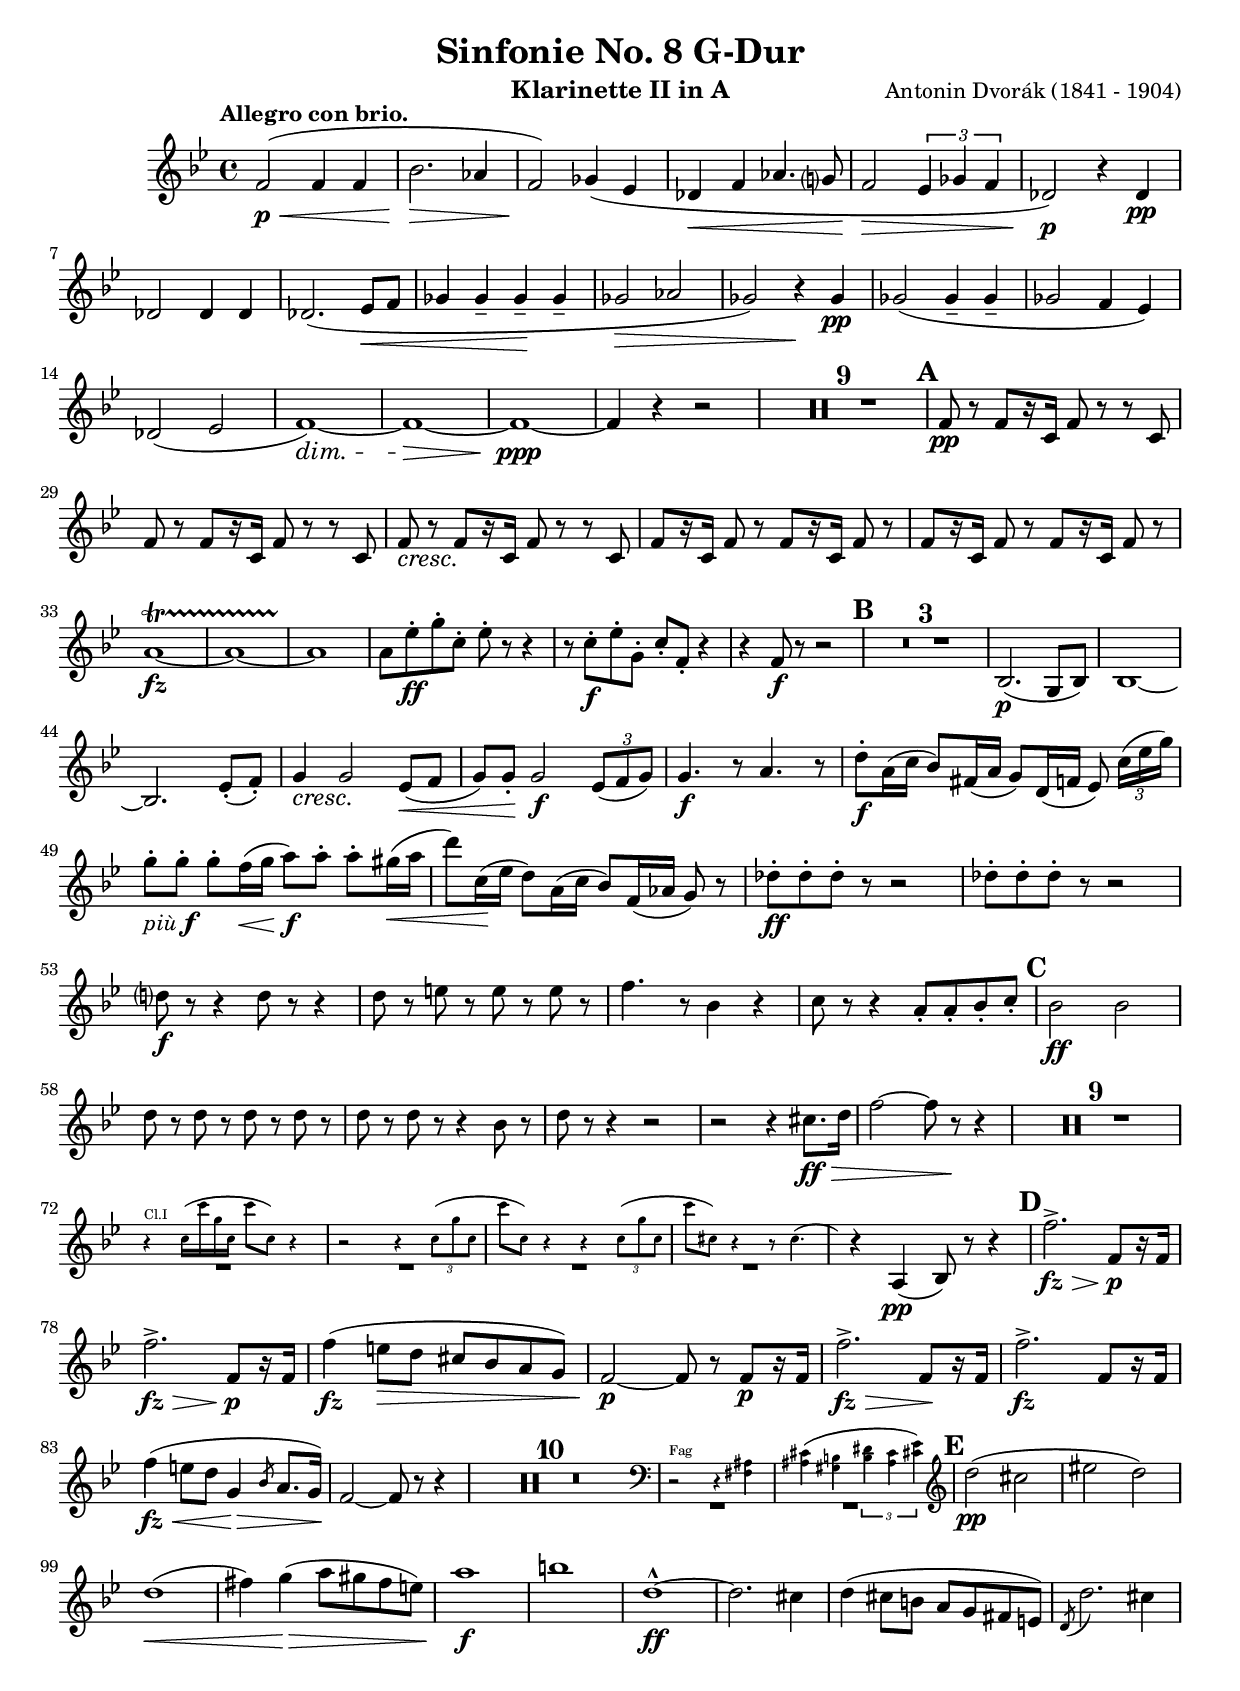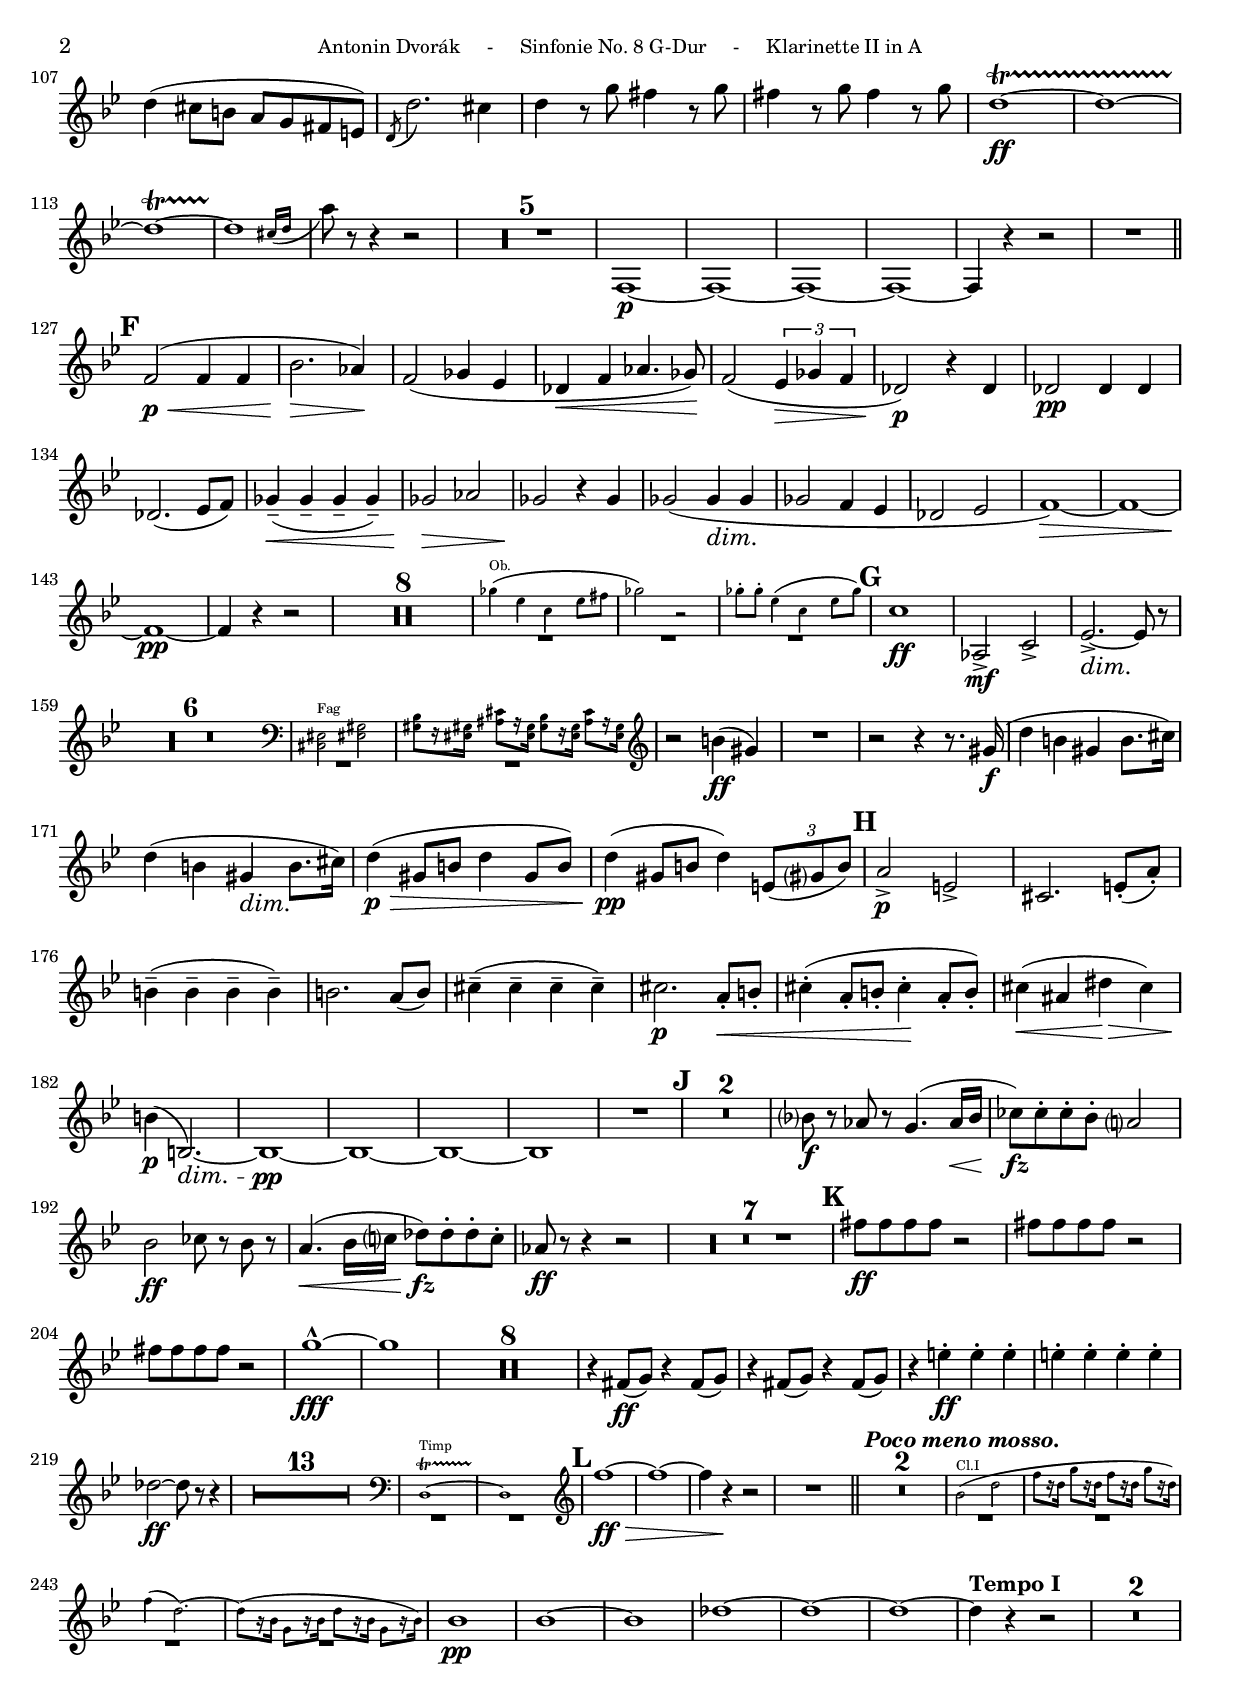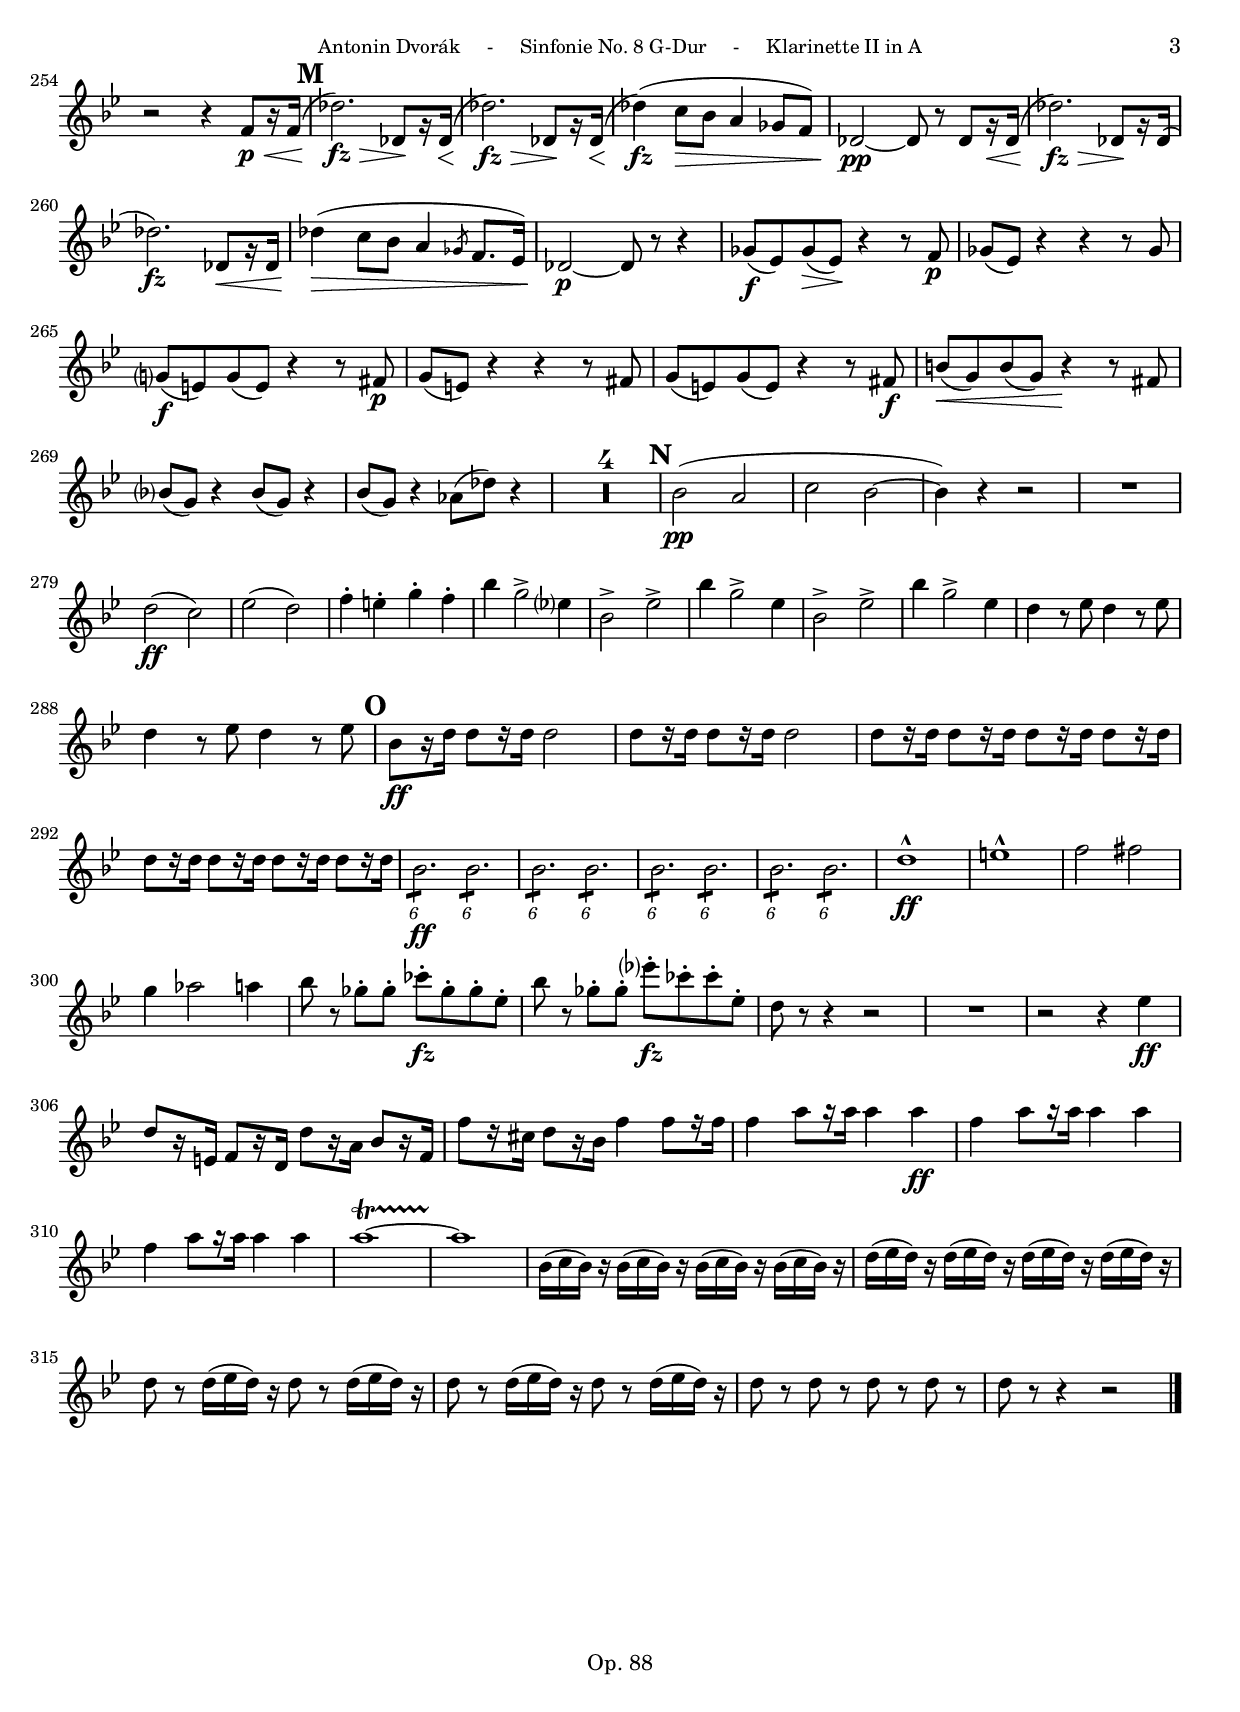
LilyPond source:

\version "2.18.2"
\language "deutsch"

\paper {
    top-margin = 10\mm
    bottom-margin = 10\mm
    left-margin = 10\mm
    right-margin = 10\mm
    ragged-last = ##f
}

\header{
  title = "Sinfonie No. 8 G-Dur"
  subtitle = ""
  composerShort = "Antonin Dvorák"
  composer = "Antonin Dvorák (1841 - 1904)"
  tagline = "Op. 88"
}

% Adapt this for automatic line-breaks
% mBreak = {}
mBreak = { \break }
#(set-global-staff-size 19)

% Useful snippets
pCresc = _\markup { \dynamic p \italic "cresc." }
mfDim = _\markup { \dynamic mf \italic "dim." }
pMoltoCresc = _\markup { \dynamic p \italic "molto cresc." }
stringendo = ^\markup { \italic "stringendo" }
allargando = _\markup { \italic "allargando" }
pocoMenoMosso = ^\markup {\italic \bold {"Poco meno mosso."} }
rit = _\markup {\italic {"rit."} }
solo = ^\markup { "Solo" }
piuF = _\markup { \italic "più" \dynamic f }
piuTranquillo = ^\markup { \italic "Più tranquillo" }
accel = ^\markup { \bold { "accel." } }
tempoPrimo = ^\markup { \bold { "Tempo I" } }

% Adapted from http://lsr.di.unimi.it/LSR/Snippet?id=655
% Make title, subtitle, instrument appear on pages other than the first
#(define (part-not-first-page layout props arg)
   (if (not (= (chain-assoc-get 'page:page-number props -1)
               (ly:output-def-lookup layout 'first-page-number)))
       (interpret-markup layout props arg)
       empty-stencil))

\paper {
  oddHeaderMarkup = \markup
  \fill-line {
    " "
    \on-the-fly #part-not-first-page \fontsize #-1.0 \concat {
      \fromproperty #'header:composerShort
      "     -     "
      \fromproperty #'header:title
      "     -     "
      \fromproperty #'header:instrument
    }
    \on-the-fly #print-page-number-check-first \fromproperty #'page:page-number-string
  }
  evenHeaderMarkup = \markup
  \fill-line {
    \on-the-fly #print-page-number-check-first \fromproperty #'page:page-number-string
    \on-the-fly #part-not-first-page \fontsize #-1.0 \concat {
      \fromproperty #'header:composerShort
      "     -     "
      \fromproperty #'header:title
      "     -     "
      \fromproperty #'header:instrument
    }
    " "
  }
  % markup-system-spacing.basic-distance = #12
  % markup-system-spacing.minimum-distance = #12
  % markup-system-spacing.padding = #10
  
}

% ---------------------------------------------------------

clarinet_II_AllegroConBrio = {
  \accidentalStyle Score.modern-cautionary
  \compressFullBarRests
  \defaultTimeSignature
  \time 4/4
  \tempo "Allegro con brio."
  \key b \major
  \relative c' {
    % m1 page 1 line 1
    f2( \p \< f4 f4 |
    b2. \> as4 |
    f2) \! ges4( es |
    des4 \< f as4. g8 |
    f2 \> \tuplet 3/2 { es4 ges f } |
    des2) \p r4 des \pp |
    \mBreak

    % m1 page 1 line 2
    des2 des4 des |
    des2.( es8 \< f |
    ges4 ges-- ges--  \! ges-- |
    ges2 \> as2 |
    ges2) r4 \! ges \pp |
    ges2( ges4-- ges-- |
    ges2 f4 es) |
    \mBreak

    % m1 page 1 line 3
    des2( es |
    f1~) \dim |
    f1~ \> |
    f1~ \ppp |
    f4 r4 r2 |
    R1*9 |
    \mark 1
    f8 \pp r8 f8[ r16 c] f8 r8 r8 c |
    \mBreak

    % m1 page 1 line 4
    f8 r8 f8[ r16 c] f8 r8 r8 c |
    f8 \cresc r8 \! f8[ r16 c] f8 r8 r8 c |
    f8[ r16 c] f8 r8 f8[ r16 c] f8 r8  |
    f8[ r16 c] f8 r8 f8[ r16 c] f8 r8  |
    \mBreak

    % m1 page 1 line 5
    a1~ \fz \startTrillSpan |
    a1~ |
    a1 \stopTrillSpan |
    a8 es'-. \ff g-. c,-. es-. r8 r4 |
    r8 c-. \f es-. g,-. c-. f,-. r4 |
    r4 f8 \f r8 r2 |
    \mark #2 
    R1*3 |
    b,2.( \p g8 b8 ) |
    b1~ |
    \mBreak

    % m1 page 1 line 6
    b2. es8-.( f-.) |
    g4 \cresc g2 \!  es8( \< f |
    g8) g-. \! g2 \f \tuplet 3/2 { es8( f g) } |
    g4. \f r8 a4. r8 |
    d8-. \f a16( c b8) fis16( a g8) d16( f es8) \tuplet 3/2 { c'16([ es g)] } |
    \mBreak

    % m1 page 1 line 7
    g8-. \piuF g-. g-. f16( \< g a8) \f a-. a-. gis16( \< a |
    d8) c,16( \! es d8) a16( c b8) f16( as g8) r8 |
    des'8-. \ff des-. des-. r8 r2 |
    des8-. des-. des-. r8 r2 |
    \mBreak

    % m1 page 1 line 8
    d8 \f r r4 d8 r r4 |
    d8 r e r e r e r |
    f4. r8 b,4 r |
    c8 r r4 a8-. a-. b-. c-. |
    \mark #3
    b2 \ff b2 |
    \mBreak

    % m1 page 1 line 9
    d8 r d r d r d r |
    d8 r d r r4 b8 r |
    d8 r8 r4 r2 |
    r2 r4 cis8. \ff \> d16 |
    f2~ f8 r8 \! r4 |
    R1*9 |
    \mBreak

    % m1 page 2 line 1
    <<
      {
       \override MultiMeasureRest.staff-position = #-6
        R1*4 |
        \revert MultiMeasureRest.staff-position
      }
      \new CueVoice {
        \set instrumentCueName = "Cl.I"
        \stemDown {
          r4 c16( c' g c, c'8 c,) r4 |
          r2 r4 \tuplet 3/2 { c8( g' c, } |
          c'8 c,) r4 r4 \tuplet 3/2 { c8( g' c, } |
          c'8 cis,) r4 r8 cis4.( \grace s8) |
        }
      }
    >>
    r4 a,4( \pp b8) r r4 |
    \mark #4
    f''2.-> \fz \> f,8[ \p r16 f] |  
    \mBreak

    % m1 page 2 line 2
    f'2.-> \fz \> f,8[ \p r16 f] |
    f'4( \fz e8 \> d cis b a g) |
    f2~ \p f8 r8 f8[ \p r16 f] |
    f'2.-> \fz \> f,8[ \! r16 f] |
    f'2.-> \fz f,8[ r16 f] |
    \mBreak

    % m1 page 2 line 3
    f'4( \fz \< e8 d g,4 \> \slashedGrace b8 a8. g16) | 
    f2~ \! f8 r r4 |
    R1*10 |
    <<
      {
       \override MultiMeasureRest.staff-position = #-6
        R1*2 |
        \revert MultiMeasureRest.staff-position
      }
      \new CueVoice {
        \clef bass
        \set instrumentCueName = "Fag"
        \stemDown {
          r2 r4 <fis, ais> |
          <ais cis>( <gis h> \tuplet 3/2 { <h dis> <ais cis> <cis! es>) } |
        }
        \clef violin
      }
    >>
    \mark #5
    d'2( \pp cis |
    eis2 d) |
    \mBreak

    % m1 page 2 line 4
    d1( \< |
    fis4) g( \> a8 gis fis e) |
    a1 \f |
    h1 |
    d,1-^~ \ff |
    d2. cis4 |
    d4( cis8 h a g fis e) |
    \acciaccatura d8 d'2. cis4 |
    \mBreak

    % m1 page 2 line 5
    d4( cis8 h a g fis e) |
    \acciaccatura d8 d'2. cis4 |
    d4 r8 g fis4 r8 g |
    fis4 r8 g fis4 r8 g |
    d1~ \ff \startTrillSpan |
    d1~ |
    \mBreak

    % m1 page 2 line 6
    d1~ |
    \afterGrace d1 \stopTrillSpan { cis16( d16 } |
    a'8) r r4 r2 |
    R1*5 |
    f,,1~ \p |
    f1~ |
    f1~ |
    f1~ |
    f4 r r2 |
    R1 |
    \bar "||"
    \mBreak

    % m1 page 2 line 7
    \mark #6
    f'2( \p \< f4 f |
    b2. \> as4) \! |
    f2( ges4 es |
    des4 \< f as4. ges8) \! |
    f2( \tuplet 3/2 { es4 \> ges f } |
    des2) \p r4 des |
    des2 \pp des4 des |
    \mBreak

    % m1 page 2 line 8
    des2.( es8 f) |
    ges4--( \< ges4-- ges4-- ges4--) |
    ges2 \> as |
    ges2 \! r4 ges |
    ges2( ges4 \dim ges \! |
    ges2 f4 es |
    des2 es |
    f1~) \> |
    f1~ |
    \mBreak

    % m1 page 2 line 9
    f1~ \pp |
    f4 r4 r2 |
    R1*8 |
    <<
      {
       \override MultiMeasureRest.staff-position = #-6
        R1*3 |
        \revert MultiMeasureRest.staff-position
      }
      \new CueVoice {
        \set instrumentCueName = "Ob."
        \stemDown {
          ges'4( es c es8 fis |
          ges2) r2 |
          ges8-. ges-. es4( c es8 ges) |
        }
      }
    >>
    \mark #7
    c,1 \ff
    as,2-> \mf c-> |
    es2.->~ \dim es8 \! r8 |
    \mBreak

    % m1 page 2 line 10
    R1*6 |
    <<
      {
       \override MultiMeasureRest.staff-position = #-6
        R1*2 |
        \revert MultiMeasureRest.staff-position
      }
      \new CueVoice {
        \clef bass
        \set instrumentCueName = "Fag"
        \stemDown {
          <cis, eis>2 <eis! gis> |
          <gis b>8[ r16 <eis gis!>16] <ais cis>8[ r16 <eis gis>16] <gis b>8[ r16 <eis gis>16] <ais cis>8[ r16 <eis gis>16] |
        }
        \clef violin
      }
    >>
    r2 h''4( \ff gis) |
    R1 |
    r2 r4 r8. gis16( \f |
    d'4 h gis h8. cis16) |
    \mBreak

    % m1 page 2 line 11
    d4( h gis \dim h8. \! cis16) |
    d4( \p \> gis,8 h d4 gis,8 h) |
    d4( \pp gis,8 h d4) \tuplet 3/2 { e,8( gis? h) } |
    \mark #8
    a2-> \p e-> |
    cis2. e8-.( a-.) | 
    \mBreak

    % m1 page 3 line 1
    h4--( h-- h-- h--) |
    h2. a8( h) |
    cis4--( cis-- cis-- cis--) |
    cis2. \p a8-. \< h-. |
    cis4-.( a8-. h-. cis4-. \! a8-. h-.) |
    cis4( \< ais dis \> cis) |
    \mBreak

    % m1 page 3 line 2
    h4( \p h,2.~ \dim) |
    h1~ \pp |
    h1~ |
    h1~ |
    h1 |
    R1 |
    \mark #9
    R1*2 |
    b'?8 \f r as r g4.( as16 \< b |
    ces8) \fz ces-. ces-. b-. a2 |
    \mBreak

    % m1 page 3 line 3
    b2 \ff ces8 r b r |
    a4.( \< b16 c des8) \fz des-. des-. c-. |
    as8 \ff r8 r4 r2 |
    R1*7 |
    \mark #10 |
    fis'8 \ff fis fis fis r2 |
    fis8 fis fis fis r2 |
    \mBreak

    % m1 page 3 line 4
    fis8 fis fis fis r2 |
    g1~-^ \fff |
    g1 |
    R1*8 |
    r4 fis,8( \ff g) r4 fis8( g) |
    r4 fis8( g) r4 fis8( g) |
    r4 e'-. \ff e-. e-. |
    e4-. e-. e-. e-. |
    \mBreak

    % m1 page 3 line 5
    des2~ \ff des8 r8 r4 |
    R1*13 |
    <<
      {
       \override MultiMeasureRest.staff-position = #-6
        R1*2 |
        \revert MultiMeasureRest.staff-position
      }
      \new CueVoice {
        \clef bass
        \set instrumentCueName = "Timp"
        \stemDown {
          d,,1~ \startTrillSpan |
          d1 \stopTrillSpan |
        }
        \clef violin
      }
    >>
    \mark #11
    f''1~ \ff \> |
    f1~ |
    f4 r4 \! r2 |
    R1 |
    \bar "||" 
    \grace s8 \pocoMenoMosso
    R1 *2 
    <<
      {
       \override MultiMeasureRest.staff-position = #-6
        R1*4 |
        \revert MultiMeasureRest.staff-position
      }
      \new CueVoice {
        \set instrumentCueName = "Cl.I"
        \stemDown {
          b,2( d |
          f8[ r16 d] g8[ r16 d] f8[ r16 d] g8[ r16 d]) |
          \mBreak
          % m1 page 3 line 6
          f4( d2.~) |
          d8([ r16 b] g8[ r16 b] d8[ r16 b] g8[ r16 b]) |
        }
      }
    >>
    b1 \pp |
    b1~ |
    b1 |
    des1~ |
    des1~ |
    des1~ |
    des4 \tempoPrimo r4 r2 |
    R1*2 |
    \mBreak

    % m1 page 3 line 7
    r2 r4 f,8[ \p \< r16 f(] |
    \mark #12
    des'2.) \fz \> des,8[ \! r16 des(] \< |
    des'2.) \fz \> des,8[ \! r16 des(] \< |
    des'4)( \fz c8 \> b a4 ges8 f) |
    des2~ \pp des8 r des[ r16 \< des(] |
    des'2.) \fz \> des,8[ \! r16 des(] |
    \mBreak

    % m1 page 3 line 8
    des'2.) \fz des,8[ \< r16 des] |
    des'4( \> c8 b a4 \slashedGrace ges8 f8. es16) |
    des2~ \p des8 r8 r4 |
    ges8( \f es) ges( \> es) \! r4 r8 f \p |
    ges8( es) r4 r4 r8 ges8 |
    \mBreak

    % m1 page 3 line 9
    g8( \f e) g( e) r4 r8 fis \p |
    g8( e) r4 r4 r8 fis |
    g8( e) g( e) r4 r8 fis \f |
    h8( \< g) h( g) r4 \! r8 fis |
    \mBreak

    % m1 page 3 line 10
    b8( g) r4 b8( g) r4 |
    b8( g) r4 as8( des) r4 |
    R1*4 |
    \mark #13
    b2( \pp a |
    c2 b~ |
    b4) r4 r2 |
    R1 |
    \mBreak

    % m1 page 4 line 1
    d2( \ff c) |
    es2( d) |
    f4-. e-. g-. f-. |
    b4 g2-> es4 |
    b2-> es-> |
    b'4 g2-> es4 |
    b2-> es-> |
    b'4 g2-> es4 |
    d4 r8 es d4 r8 es |
    \mBreak

    % m1 page 4 line 2
    d4 r8 es d4 r8 es |
    \mark #14
    b8[ \ff r16 d] d8[ r16 d] d2 |
    d8[ r16 d] d8[ r16 d] d2 |
    \repeat unfold 4 { d8[ r16 d] } |
    \mBreak

    % m1 page 4 line 3
    \repeat unfold 4 { d8[ r16 d] } |
    \tuplet 6/4 { b2.:8 } \ff \tuplet 6/4 { b2.:8 } |
    \tuplet 6/4 { b2.:8 } \tuplet 6/4 { b2.:8 } |
    \tuplet 6/4 { b2.:8 } \tuplet 6/4 { b2.:8 } |
    \tuplet 6/4 { b2.:8 } \tuplet 6/4 { b2.:8 } |
    d1-^ \ff |
    e1-^ |
    f2 fis |
    \mBreak

    % m1 page 4 line 4
    g4 as2 a4 |
    b8 r ges-. ges-. ces-. \fz ges-. ges-. es-. |
    b'8 r ges-. ges-. es'?-. \fz ces-. ces-. es,-. |
    d8 r8 r4 r2 |
    R1 |
    r2 r4 es4 \ff |
    \mBreak

    % m1 page 4 line 5
    d8[ r16 e,] f8[ r16 d] d'8[ r16 a] b8[ r16 f] |
    f'8[ r16 cis] d8[ r16 b] f'4 f8[ r16 f]  |
    f4 a8[ r16 a] a4 a \ff |
    f4 a8[ r16 a] a4 a |
    \mBreak

    % m1 page 4 line 6
    f4 a8[ r16 a] a4 a |
    a1~ \startTrillSpan |
    a1 \stopTrillSpan |
    b,16( c b) r \repeat unfold 3 { b( c b) r } |
    \repeat unfold 4 { d( es d) r } |
    \mBreak

    % m1 page 4 line 7
    d8 r d16( es d) r d8 r d16( es d) r |
    d8 r d16( es d) r d8 r d16( es d) r |
    d8 r d r d r d r |
    d8 r8 r4 r2 |
    \bar "|."
  }
}

clarinet_II_AllegroNonTroppo = {
  \defaultTimeSignature
  \time 2/4
  \tempo "Allegro non troppo"
  \key b \major
  \relative c'' {
    % m4 page 1 line 1
    \mBreak

    % m4 page 1 line 2
    \mBreak

    % m4 page 1 line 3
    \mBreak

    % m4 page 1 line 4
    \mBreak

    % m4 page 1 line 5
    \mBreak

    % m4 page 1 line 6
    \mBreak

    % m4 page 1 line 7
    \mBreak

    % m4 page 2 line 1
    \mBreak

    % m4 page 2 line 2
    \mBreak

    % m4 page 2 line 3
    \mBreak

    % m4 page 2 line 4
    \mBreak

    % m4 page 2 line 5
    \mBreak

    % m4 page 2 line 6
    \mBreak

    % m4 page 2 line 7
    \mBreak

    % m4 page 2 line 8
    \mBreak

    % m4 page 2 line 9
    \mBreak

    % m4 page 2 line 10
    \mBreak

    % m4 page 2 line 11
    \mBreak

    % m4 page 2 line 12
    \mBreak

    % m4 page 3 line 1
    \mBreak

    % m4 page 3 line 2
    \mBreak

    % m4 page 3 line 3
    \mBreak

    % m4 page 3 line 4
    \mBreak

    % m4 page 3 line 5
    \mBreak

    % m4 page 3 line 6
    \mBreak

    % m4 page 3 line 7
    \mBreak

    % m4 page 3 line 8
    \mBreak

    % m4 page 3 line 9
    \mBreak

    % m4 page 3 line 10
    \mBreak

    % m4 page 3 line 11
    \bar "|."
  }
}

\bookpart {
  \header{
    instrument = "Klarinette II in A"
  }
  \score {
    \transpose a a \clarinet_II_AllegroConBrio
  }
  % \score {
  %   \transpose a a \clarinet_II_AllegroNonTroppo
  % }
}
